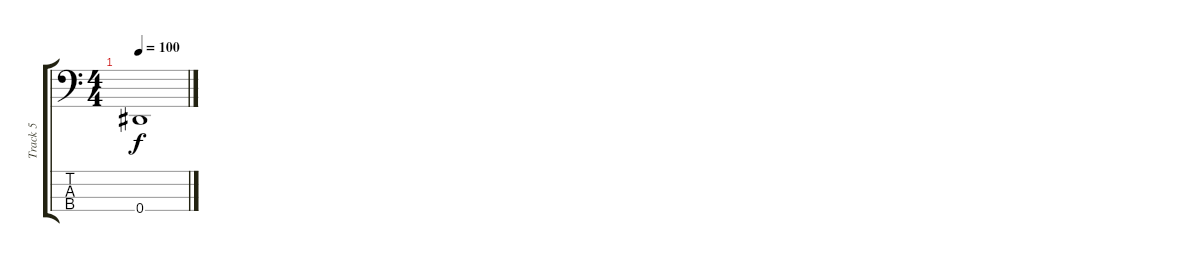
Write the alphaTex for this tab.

\track ("Track 5" "Track 5") {instrument electricbassfinger}
\staff {score tabs}
\tuning (Gb2 Db2 Ab1 Eb1) {hide}
\ts (4 4)
\tempo 100
\clef f4
\ks c
0.4.1{dy f}
